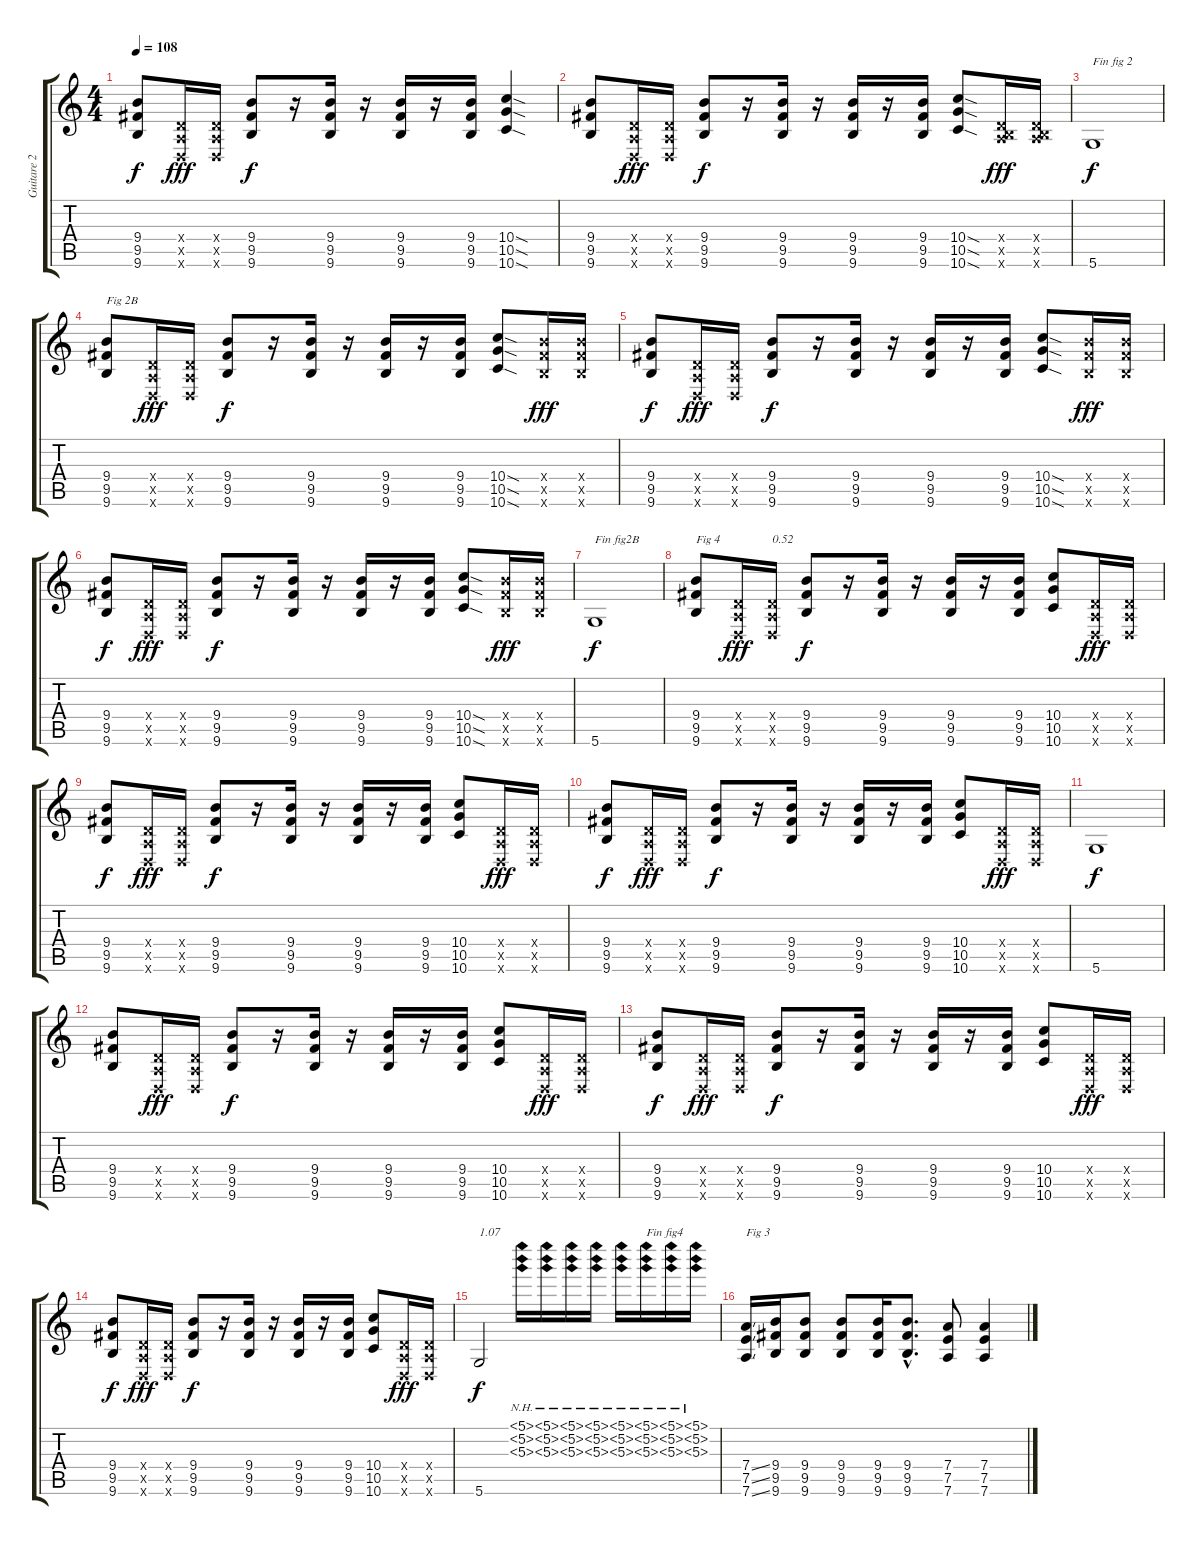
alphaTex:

\track ("Guitare 2 Dr-D" "Guitare 2 ") {instrument distortionguitar}
\staff {score tabs}
\tuning (E4 B3 G3 D3 A2 D2) {hide}
\ts (4 4)
\tempo 108
\clef g2
\ks c
(9.4 9.5 9.6).8{dy f} (0.4{x} 0.5{x} 0.6{x}).16{dy fff} (0.4{x} 0.5{x} 0.6{x}).16 (9.4 9.5 9.6).8{dy f} r.16 (9.4 9.5 9.6).16 r.16 (9.4 9.5 9.6).16 r.16 (9.4 9.5 9.6).16 (10.4{sod} 10.5{sod} 10.6{sod}).4 |
(9.4 9.5 9.6).8 (0.4{x} 0.5{x} 0.6{x}).16{dy fff} (0.4{x} 0.5{x} 0.6{x}).16 (9.4 9.5 9.6).8{dy f} r.16 (9.4 9.5 9.6).16 r.16 (9.4 9.5 9.6).16 r.16 (9.4 9.5 9.6).16 (10.4{sod} 10.5{sod} 10.6{sod}).8 (0.4{x} 0.5{x} 9.6{x}).16{dy fff} (0.4{x} 0.5{x} 9.6{x}).16 |
5.6.1{txt "Fin fig 2" dy f} |
(9.4 9.5 9.6).8{txt "Fig 2B"} (0.4{x} 0.5{x} 0.6{x}).16{dy fff} (0.4{x} 0.5{x} 0.6{x}).16 (9.4 9.5 9.6).8{dy f} r.16 (9.4 9.5 9.6).16 r.16 (9.4 9.5 9.6).16 r.16 (9.4 9.5 9.6).16 (10.4{sod} 10.5{sod} 10.6{sod}).8 (9.4{x} 9.5{x} 9.6{x}).16{dy fff} (9.4{x} 9.5{x} 9.6{x}).16 |
(9.4 9.5 9.6).8{dy f} (0.4{x} 0.5{x} 0.6{x}).16{dy fff} (0.4{x} 0.5{x} 0.6{x}).16 (9.4 9.5 9.6).8{dy f} r.16 (9.4 9.5 9.6).16 r.16 (9.4 9.5 9.6).16 r.16 (9.4 9.5 9.6).16 (10.4{sod} 10.5{sod} 10.6{sod}).8 (9.4{x} 9.5{x} 9.6{x}).16{dy fff} (9.4{x} 9.5{x} 9.6{x}).16 |
(9.4 9.5 9.6).8{dy f} (0.4{x} 0.5{x} 0.6{x}).16{dy fff} (0.4{x} 0.5{x} 0.6{x}).16 (9.4 9.5 9.6).8{dy f} r.16 (9.4 9.5 9.6).16 r.16 (9.4 9.5 9.6).16 r.16 (9.4 9.5 9.6).16 (10.4{sod} 10.5{sod} 10.6{sod}).8 (9.4{x} 9.5{x} 9.6{x}).16{dy fff} (9.4{x} 9.5{x} 9.6{x}).16 |
5.6.1{txt "Fin fig2B" dy f} |
(9.4 9.5 9.6).8{txt "Fig 4"} (0.4{x} 0.5{x} 0.6{x}).16{dy fff} (0.4{x} 0.5{x} 0.6{x}).16{txt "0.52"} (9.4 9.5 9.6).8{dy f} r.16 (9.4 9.5 9.6).16 r.16 (9.4 9.5 9.6).16 r.16 (9.4 9.5 9.6).16 (10.4 10.5 10.6).8 (0.4{x} 0.5{x} 0.6{x}).16{dy fff} (0.4{x} 0.5{x} 0.6{x}).16 |
(9.4 9.5 9.6).8{dy f} (0.4{x} 0.5{x} 0.6{x}).16{dy fff} (0.4{x} 0.5{x} 0.6{x}).16 (9.4 9.5 9.6).8{dy f} r.16 (9.4 9.5 9.6).16 r.16 (9.4 9.5 9.6).16 r.16 (9.4 9.5 9.6).16 (10.4 10.5 10.6).8 (0.4{x} 0.5{x} 0.6{x}).16{dy fff} (0.4{x} 0.5{x} 0.6{x}).16 |
(9.4 9.5 9.6).8{dy f} (0.4{x} 0.5{x} 0.6{x}).16{dy fff} (0.4{x} 0.5{x} 0.6{x}).16 (9.4 9.5 9.6).8{dy f} r.16 (9.4 9.5 9.6).16 r.16 (9.4 9.5 9.6).16 r.16 (9.4 9.5 9.6).16 (10.4 10.5 10.6).8 (0.4{x} 0.5{x} 0.6{x}).16{dy fff} (0.4{x} 0.5{x} 0.6{x}).16 |
5.6.1{dy f} |
(9.4 9.5 9.6).8 (0.4{x} 0.5{x} 0.6{x}).16{dy fff} (0.4{x} 0.5{x} 0.6{x}).16 (9.4 9.5 9.6).8{dy f} r.16 (9.4 9.5 9.6).16 r.16 (9.4 9.5 9.6).16 r.16 (9.4 9.5 9.6).16 (10.4 10.5 10.6).8 (0.4{x} 0.5{x} 0.6{x}).16{dy fff} (0.4{x} 0.5{x} 0.6{x}).16 |
(9.4 9.5 9.6).8{dy f} (0.4{x} 0.5{x} 0.6{x}).16{dy fff} (0.4{x} 0.5{x} 0.6{x}).16 (9.4 9.5 9.6).8{dy f} r.16 (9.4 9.5 9.6).16 r.16 (9.4 9.5 9.6).16 r.16 (9.4 9.5 9.6).16 (10.4 10.5 10.6).8 (0.4{x} 0.5{x} 0.6{x}).16{dy fff} (0.4{x} 0.5{x} 0.6{x}).16 |
(9.4 9.5 9.6).8{dy f} (0.4{x} 0.5{x} 0.6{x}).16{dy fff} (0.4{x} 0.5{x} 0.6{x}).16 (9.4 9.5 9.6).8{dy f} r.16 (9.4 9.5 9.6).16 r.16 (9.4 9.5 9.6).16 r.16 (9.4 9.5 9.6).16 (10.4 10.5 10.6).8 (0.4{x} 0.5{x} 0.6{x}).16{dy fff} (0.4{x} 0.5{x} 0.6{x}).16 |
5.6.2{txt "1.07" dy f} (5.1{nh} 5.2{nh} 5.3{nh}).16 (5.1{nh} 5.2{nh} 5.3{nh}).16 (5.1{nh} 5.2{nh} 5.3{nh}).16 (5.1{nh} 5.2{nh} 5.3{nh}).16 (5.1{nh} 5.2{nh} 5.3{nh}).16 (5.1{nh} 5.2{nh} 5.3{nh}).16{txt "Fin fig4"} (5.1{nh} 5.2{nh} 5.3{nh}).16 (5.1{nh} 5.2{nh} 5.3{nh}).16 |
(7.4{ss} 7.5{ss} 7.6{ss}).16{txt "Fig 3"} (9.4 9.5 9.6).16 (9.4 9.5 9.6).8 (9.4 9.5 9.6).8 (9.4 9.5 9.6).16 (9.4{hac} 9.5{hac} 9.6{hac}).8{d} (7.4 7.5 7.6).8 (7.4 7.5 7.6).4
